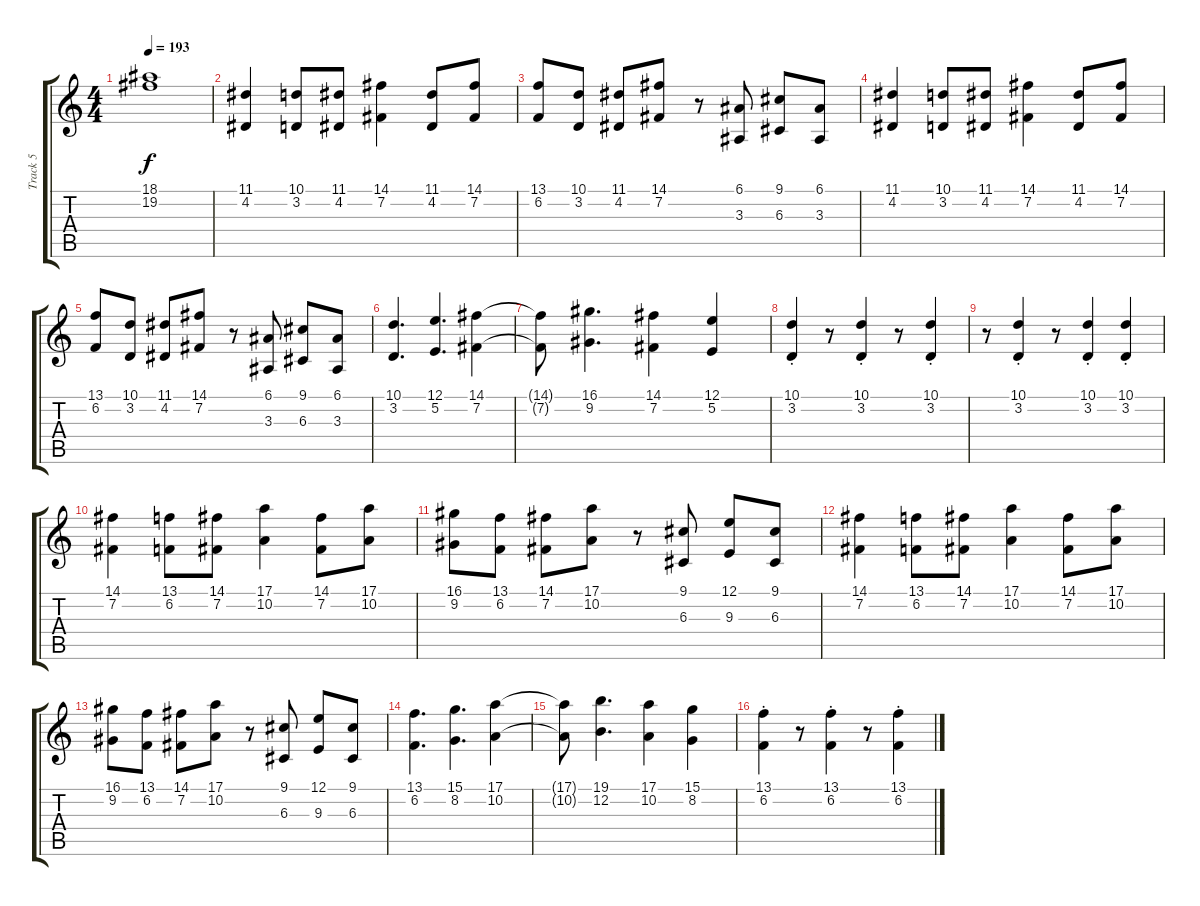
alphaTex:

\track ("Track 5" "Track 5") {instrument rockorgan}
\staff {score tabs}
\tuning (E4 B3 G3 D3 A2 E2) {hide}
\ts (4 4)
\tempo 193
\clef g2
\ks c
(18.1{t} 19.2{t}).1{dy f} |
(11.1 4.2).4 (10.1 3.2).8 (11.1 4.2).8 (14.1 7.2).4 (11.1 4.2).8 (14.1 7.2).8 |
(13.1 6.2).8 (10.1 3.2).8 (11.1 4.2).8 (14.1 7.2).8 r.8 (6.1 3.3).8 (9.1 6.3).8 (6.1 3.3).8 |
(11.1 4.2).4 (10.1 3.2).8 (11.1 4.2).8 (14.1 7.2).4 (11.1 4.2).8 (14.1 7.2).8 |
(13.1 6.2).8 (10.1 3.2).8 (11.1 4.2).8 (14.1 7.2).8 r.8 (6.1 3.3).8 (9.1 6.3).8 (6.1 3.3).8 |
(10.1 3.2).4{d} (12.1 5.2).4{d} (14.1 7.2).4 |
(14.1{t} 7.2{t}).8 (16.1 9.2).4{d} (14.1 7.2).4 (12.1 5.2).4 |
(10.1{st} 3.2{st}).4 r.8 (10.1{st} 3.2{st}).4 r.8 (10.1{st} 3.2{st}).4 |
r.8 (10.1{st} 3.2{st}).4 r.8 (10.1{st} 3.2{st}).4 (10.1{st} 3.2{st}).4 |
(14.1 7.2).4 (13.1 6.2).8 (14.1 7.2).8 (17.1 10.2).4 (14.1 7.2).8 (17.1 10.2).8 |
(16.1 9.2).8 (13.1 6.2).8 (14.1 7.2).8 (17.1 10.2).8 r.8 (9.1 6.3).8 (12.1 9.3).8 (9.1 6.3).8 |
(14.1 7.2).4 (13.1 6.2).8 (14.1 7.2).8 (17.1 10.2).4 (14.1 7.2).8 (17.1 10.2).8 |
(16.1 9.2).8 (13.1 6.2).8 (14.1 7.2).8 (17.1 10.2).8 r.8 (9.1 6.3).8 (12.1 9.3).8 (9.1 6.3).8 |
(13.1 6.2).4{d} (15.1 8.2).4{d} (17.1 10.2).4 |
(17.1{t} 10.2{t}).8 (19.1 12.2).4{d} (17.1 10.2).4 (15.1 8.2).4 |
(13.1{st} 6.2{st}).4 r.8 (13.1{st} 6.2{st}).4 r.8 (13.1{st} 6.2{st}).4
